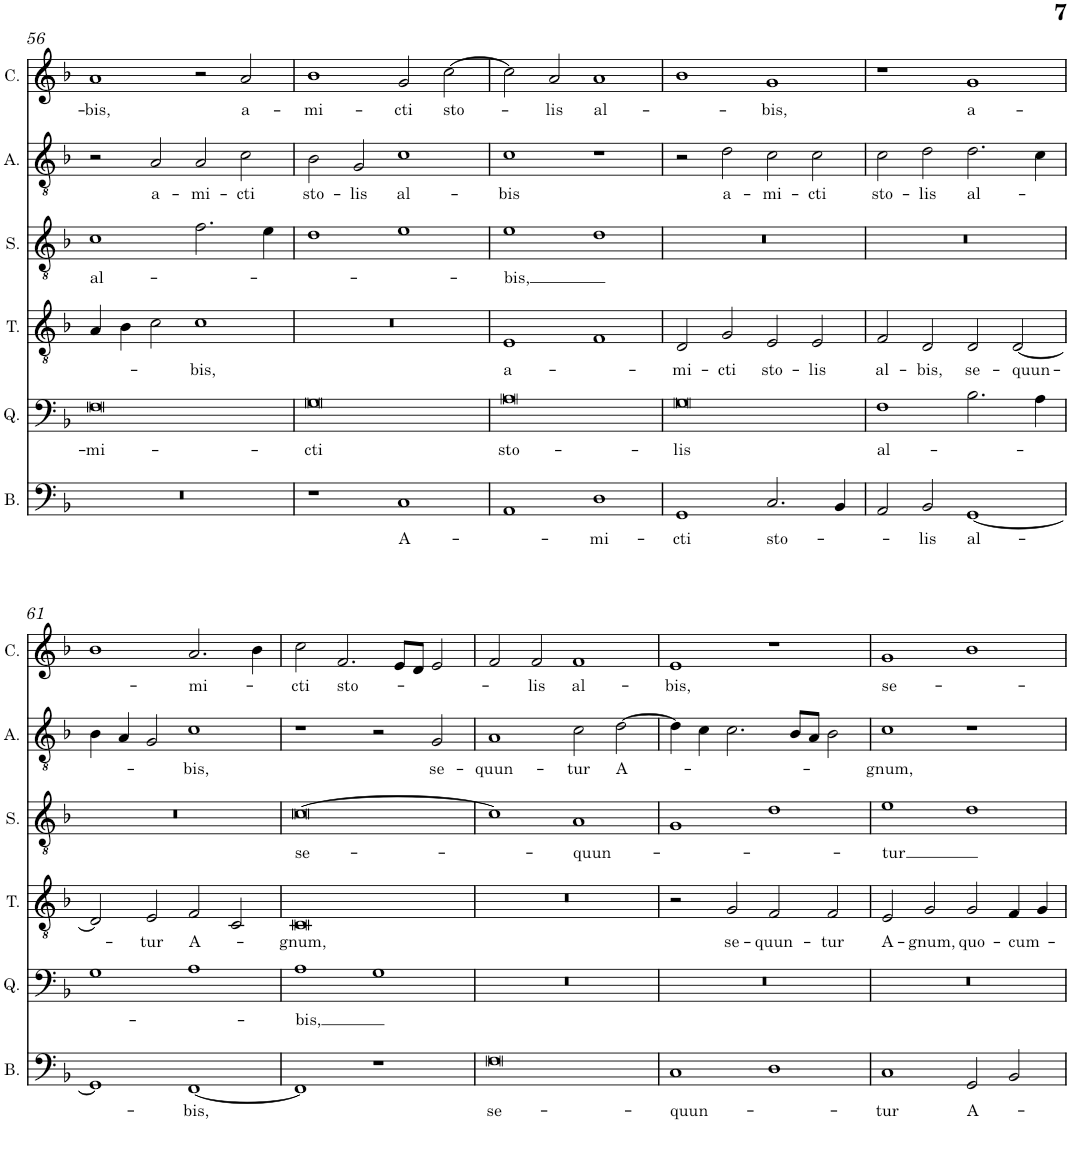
**kern	**text	**kern	**text	**kern	**text	**kern	**text	**kern	**text	**kern	**text
*part6	*part6	*part5	*part5	*part4	*part4	*part3	*part3	*part2	*part2	*part1	*part1
*staff6	*staff6	*staff5	*staff5	*staff4	*staff4	*staff3	*staff3	*staff2	*staff2	*staff1	*staff1
*I"Bassus	*	*I"Quintus	*	*I"Tenor	*	*I"Sextus	*	*I"Altus	*	*I"Cantus	*
*I'B.	*	*I'Q.	*	*I'T.	*	*I'S.	*	*I'A.	*	*I'C.	*
!!LO:PB:g=z
*clefF4	*	*clefF4	*	*clefGv2	*	*clefGv2	*	*clefGv2	*	*clefG2	*
*k[b-]	*	*k[b-]	*	*k[b-]	*	*k[b-]	*	*k[b-]	*	*k[b-]	*
*M4/2	*	*M4/2	*	*M4/2	*	*M4/2	*	*M4/2	*	*M4/2	*
=56	=56	=56	=56	=56	=56	=56	=56	=56	=56	=56	=56
!	!	!	!LO:LY:b	!	!	!	!LO:LY:b	!	!	!	!LO:LY:b
0r	.	0F	-mi-	4A/	.	1c	al-	2r	.	1a	-bis,
.	.	.	.	4B-\	.	.	.	.	.	.	.
!	!	!	!	!	!	!	!	!	!LO:LY:b	!	!
.	.	.	.	2c\	.	.	.	2A/	a-	.	.
!	!	!	!	!	!LO:LY:b	!	!	!	!LO:LY:b	!	!
.	.	.	.	1c	-bis,	2.f\	.	2A/	-mi-	2r	.
!	!	!	!	!	!	!	!	!	!LO:LY:b	!	!LO:LY:b
.	.	.	.	.	.	.	.	2c\	-cti	2a/	a-
.	.	.	.	.	.	4e\	.	.	.	.	.
=57	=57	=57	=57	=57	=57	=57	=57	=57	=57	=57	=57
!	!	!	!LO:LY:b	!	!	!	!	!	!LO:LY:b	!	!LO:LY:b
1r	.	0G	-cti	0r	.	1d	.	2B-\	sto-	1b-	-mi-
!	!	!	!	!	!	!	!	!	!LO:LY:b	!	!
.	.	.	.	.	.	.	.	2G/	-lis	.	.
!	!LO:LY:b	!	!	!	!	!	!	!	!LO:LY:b	!	!LO:LY:b
1C	A-	.	.	.	.	1e	.	1c	al-	2g/	-cti
!	!	!	!	!	!	!	!	!	!	!	!LO:LY:b
.	.	.	.	.	.	.	.	.	.	[2cc\	sto-
=58	=58	=58	=58	=58	=58	=58	=58	=58	=58	=58	=58
!	!	!	!LO:LY:b	!	!LO:LY:b	!	!LO:LY:b	!	!LO:LY:b	!	!
1AA	.	0A	sto-	1E	a-	1e	-bis,	1c	-bis	2cc\]	.
!	!	!	!	!	!	!	!	!	!	!	!LO:LY:b
.	.	.	.	.	.	.	.	.	.	2a/	-lis
!	!LO:LY:b	!	!	!	!	!	!	!	!	!	!LO:LY:b
1D	-mi-	.	.	1F	.	1d	.	1r	.	1a	al-
=59	=59	=59	=59	=59	=59	=59	=59	=59	=59	=59	=59
!	!LO:LY:b	!	!LO:LY:b	!	!LO:LY:b	!	!	!	!	!	!
1GG	-cti	0G	-lis	2D/	-mi-	0r	.	2r	.	1b-	.
!	!	!	!	!	!LO:LY:b	!	!	!	!LO:LY:b	!	!
.	.	.	.	2G/	-cti	.	.	2d\	a-	.	.
!	!LO:LY:b	!	!	!	!LO:LY:b	!	!	!	!LO:LY:b	!	!LO:LY:b
2.C/	sto-	.	.	2E/	sto-	.	.	2c\	-mi-	1g	-bis,
!	!	!	!	!	!LO:LY:b	!	!	!	!LO:LY:b	!	!
.	.	.	.	2E/	-lis	.	.	2c\	-cti	.	.
4BB-/	.	.	.	.	.	.	.	.	.	.	.
=60	=60	=60	=60	=60	=60	=60	=60	=60	=60	=60	=60
!	!	!	!LO:LY:b	!	!LO:LY:b	!	!	!	!LO:LY:b	!	!
2AA/	.	1F	al-	2F/	al-	0r	.	2c\	sto-	1r	.
!	!LO:LY:b	!	!	!	!LO:LY:b	!	!	!	!LO:LY:b	!	!
2BB-/	-lis	.	.	2D/	-bis,	.	.	2d\	-lis	.	.
!	!LO:LY:b	!	!	!	!LO:LY:b	!	!	!	!LO:LY:b	!	!LO:LY:b
[1GG	al-	2.B-\	.	2D/	se-	.	.	2.d\	al-	1g	a-
!	!	!	!	!	!LO:LY:b	!	!	!	!	!	!
.	.	.	.	[2D/	-quun-	.	.	.	.	.	.
.	.	4A\	.	.	.	.	.	4c\	.	.	.
!!LO:LB:g=z
=61	=61	=61	=61	=61	=61	=61	=61	=61	=61	=61	=61
1GG]	.	1G	.	2D/]	.	0r	.	4B-\	.	1b-	.
.	.	.	.	.	.	.	.	4A/	.	.	.
!	!	!	!	!	!LO:LY:b	!	!	!	!	!	!
.	.	.	.	2E/	-tur	.	.	2G/	.	.	.
!	!LO:LY:b	!	!	!	!LO:LY:b	!	!	!	!LO:LY:b	!	!LO:LY:b
[1FF	-bis,	1A	.	2F/	A-	.	.	1c	-bis,	2.a/	-mi-
.	.	.	.	2C/	.	.	.	.	.	.	.
.	.	.	.	.	.	.	.	.	.	4b-\	.
=62	=62	=62	=62	=62	=62	=62	=62	=62	=62	=62	=62
!	!	!	!LO:LY:b	!	!LO:LY:b	!	!LO:LY:b	!	!	!	!LO:LY:b
1FF]	.	1A	-bis,	0C	-gnum,	[0c	se-	1r	.	2cc\	-cti
!	!	!	!	!	!	!	!	!	!	!	!LO:LY:b
.	.	.	.	.	.	.	.	.	.	2.f/	sto-
1r	.	1G	.	.	.	.	.	2r	.	.	.
.	.	.	.	.	.	.	.	.	.	8e/L	.
.	.	.	.	.	.	.	.	.	.	8d/J	.
!	!	!	!	!	!	!	!	!	!LO:LY:b	!	!
.	.	.	.	.	.	.	.	2G/	se-	2e/	.
=63	=63	=63	=63	=63	=63	=63	=63	=63	=63	=63	=63
!	!LO:LY:b	!	!	!	!	!	!	!	!LO:LY:b	!	!
0F	se-	0r	.	0r	.	1c]	.	1A	-quun-	2f/	.
!	!	!	!	!	!	!	!	!	!	!	!LO:LY:b
.	.	.	.	.	.	.	.	.	.	2f/	-lis
!	!	!	!	!	!	!	!LO:LY:b	!	!LO:LY:b	!	!LO:LY:b
.	.	.	.	.	.	1A	-quun-	2c\	-tur	1f	al-
!	!	!	!	!	!	!	!	!	!LO:LY:b	!	!
.	.	.	.	.	.	.	.	[2d\	A-	.	.
=64	=64	=64	=64	=64	=64	=64	=64	=64	=64	=64	=64
!	!LO:LY:b	!	!	!	!	!	!	!	!	!	!LO:LY:b
1C	-quun-	0r	.	2r	.	1G	.	4d\]	.	1e	-bis,
.	.	.	.	.	.	.	.	4c\	.	.	.
!	!	!	!	!	!LO:LY:b	!	!	!	!	!	!
.	.	.	.	2G/	se-	.	.	2.c\	.	.	.
!	!	!	!	!	!LO:LY:b	!	!	!	!	!	!
1D	.	.	.	2F/	-quun-	1d	.	.	.	1r	.
.	.	.	.	.	.	.	.	8B-/L	.	.	.
.	.	.	.	.	.	.	.	8A/J	.	.	.
!	!	!	!	!	!LO:LY:b	!	!	!	!	!	!
.	.	.	.	2F/	-tur	.	.	2B-\	.	.	.
=65	=65	=65	=65	=65	=65	=65	=65	=65	=65	=65	=65
!	!LO:LY:b	!	!	!	!LO:LY:b	!	!LO:LY:b	!	!LO:LY:b	!	!LO:LY:b
1C	-tur	0r	.	2E/	A-	1e	-tur	1c	-gnum,	1g	se-
!	!	!	!	!	!LO:LY:b	!	!	!	!	!	!
.	.	.	.	2G/	-gnum,	.	.	.	.	.	.
!	!LO:LY:b	!	!	!	!LO:LY:b	!	!	!	!	!	!
2GG/	A-	.	.	2G/	quo-	1d	.	1r	.	1b-	.
!	!	!	!	!	!LO:LY:b	!	!	!	!	!	!
2BB-/	.	.	.	4F/	-cum-	.	.	.	.	.	.
.	.	.	.	4G/	.	.	.	.	.	.	.
=	=	=	=	=	=	=	=	=	=	=	=
*-	*-	*-	*-	*-	*-	*-	*-	*-	*-	*-	*-
